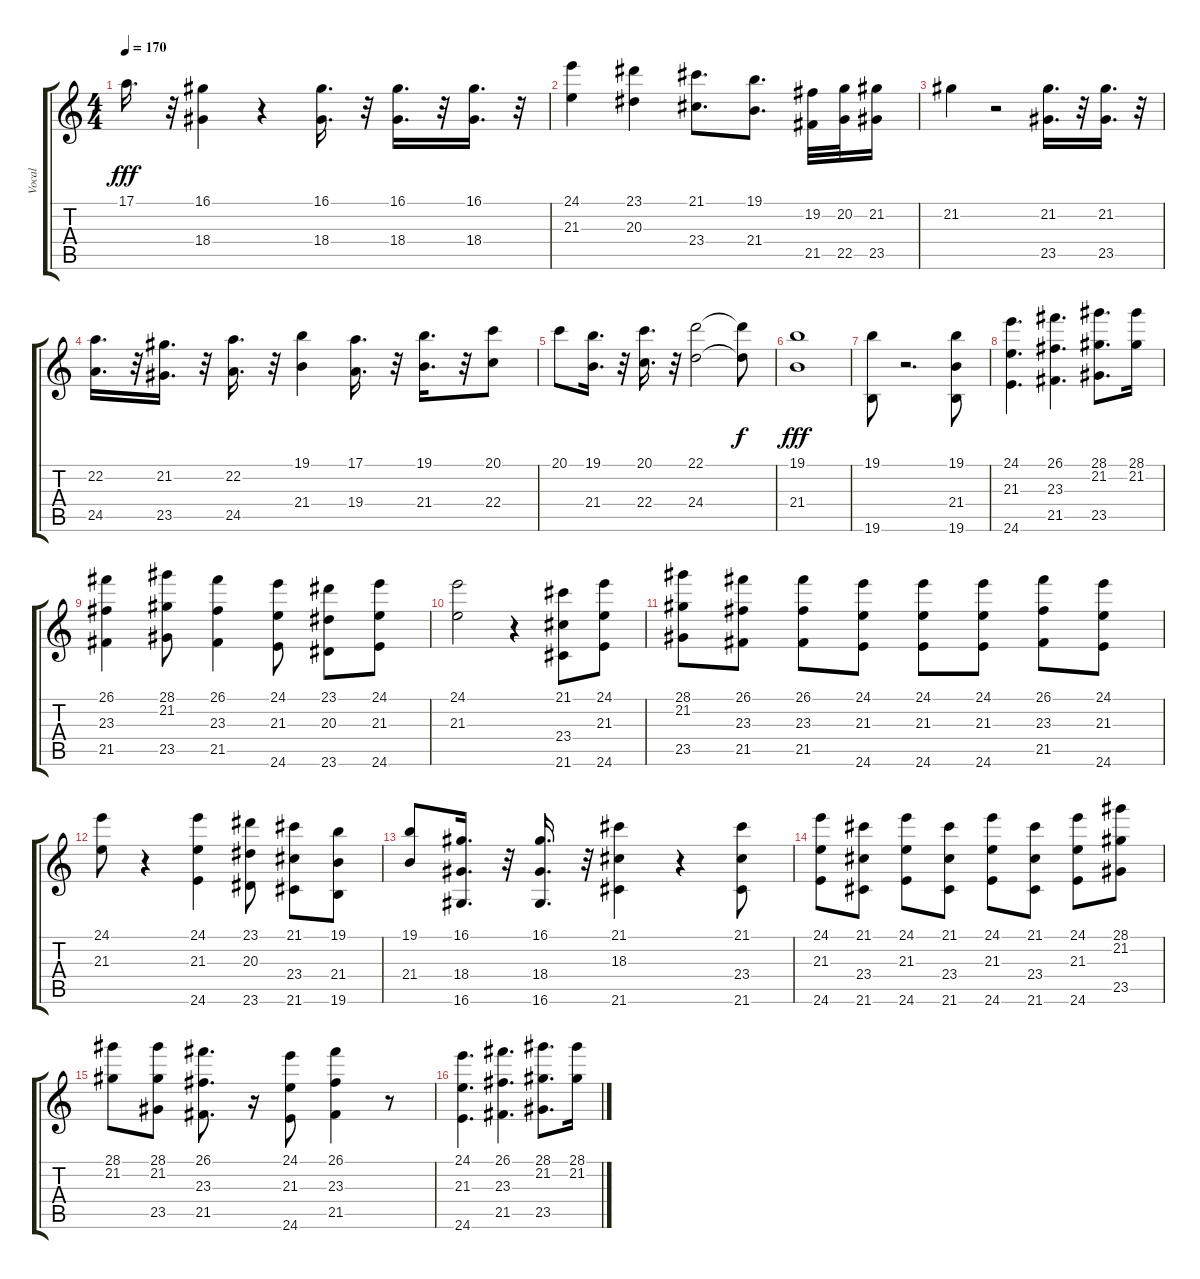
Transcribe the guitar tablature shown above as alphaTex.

\track ("Vocal" "Vocal") {instrument voiceoohs}
\staff {score tabs}
\tuning (E4 B3 G3 D3 A2 E2) {hide}
\ts (4 4)
\tempo 170
\clef g2
\ks c
17.1.16{d dy fff} r.32 (16.1 18.4).4 r.4 (16.1 18.4).16{d} r.32 (16.1 18.4).16{d} r.32 (16.1 18.4).16{d} r.32 |
(24.1 21.3).4 (23.1 20.3).4 (21.1 23.4).8{d} (19.1 21.4).8{d} (19.2 21.5).32 (20.2 22.5).32 (21.2 23.5).16 |
21.2.4 r.2 (21.2 23.5).16{d} r.32 (21.2 23.5).16{d} r.32 |
(22.2 24.5).16{d} r.32 (21.2 23.5).16{d} r.32 (22.2 24.5).16{d} r.32 (19.1 21.4).4 (17.1 19.4).16{d} r.32 (19.1 21.4).16{d} r.32 (20.1 22.4).8 |
20.1.8 (19.1 21.4).16{d} r.32 (20.1 22.4).16{d} r.32 (22.1 24.4).2 (22.1{t} 24.4{t}).8{dy f} |
(19.1 21.4).1{dy fff} |
(19.1 19.6).8 r.2{d} (19.1 21.4 19.6).8 |
(24.1 21.3 24.6).4{d} (26.1 23.3 21.5).4{d} (28.1 21.2 23.5).8{d} (28.1 21.2).16 |
(26.1 23.3 21.5).4 (28.1 21.2 23.5).8 (26.1 23.3 21.5).4 (24.1 21.3 24.6).8 (23.1 20.3 23.6).8 (24.1 21.3 24.6).8 |
(24.1 21.3).2 r.4 (21.1 23.4 21.6).8 (24.1 21.3 24.6).8 |
(28.1 21.2 23.5).8 (26.1 23.3 21.5).8 (26.1 23.3 21.5).8 (24.1 21.3 24.6).8 (24.1 21.3 24.6).8 (24.1 21.3 24.6).8 (26.1 23.3 21.5).8 (24.1 21.3 24.6).8 |
(24.1 21.3).8 r.4 (24.1 21.3 24.6).4 (23.1 20.3 23.6).8 (21.1 23.4 21.6).8 (19.1 21.4 19.6).8 |
(19.1 21.4).8 (16.1 18.4 16.6).16{d} r.32 (16.1 18.4 16.6).16{d} r.32 (21.1 18.3 21.6).4 r.4 (21.1 23.4 21.6).8 |
(24.1 21.3 24.6).8 (21.1 23.4 21.6).8 (24.1 21.3 24.6).8 (21.1 23.4 21.6).8 (24.1 21.3 24.6).8 (21.1 23.4 21.6).8 (24.1 21.3 24.6).8 (28.1 21.2 23.5).8 |
(28.1 21.2).8 (28.1 21.2 23.5).8 (26.1 23.3 21.5).8{d} r.16 (24.1 21.3 24.6).8 (26.1 23.3 21.5).4 r.8 |
(24.1 21.3 24.6).4{d} (26.1 23.3 21.5).4{d} (28.1 21.2 23.5).8{d} (28.1 21.2).16
